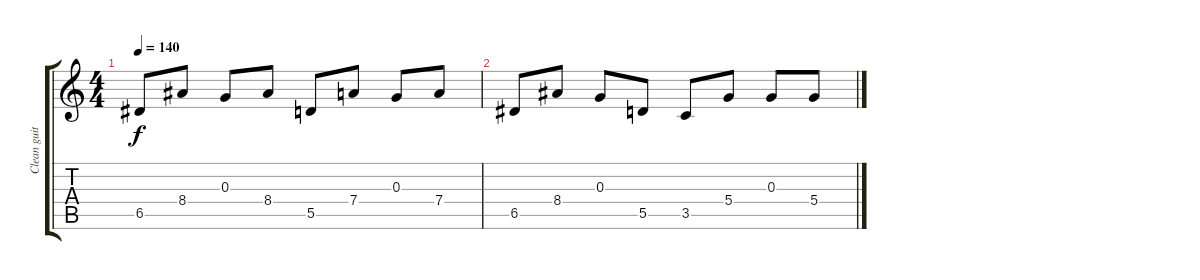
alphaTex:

\track ("Clean guitar" "Clean guit") {instrument electricguitarclean}
\staff {score tabs}
\tuning (E4 B3 G3 D3 A2 E2) {hide}
\ts (4 4)
\tempo 140
\clef g2
\ks c
6.5.8{dy f} 8.4.8 0.3.8 8.4.8 5.5.8 7.4.8 0.3.8 7.4.8 |
6.5.8 8.4.8 0.3.8 5.5.8 3.5.8 5.4.8 0.3.8 5.4.8
